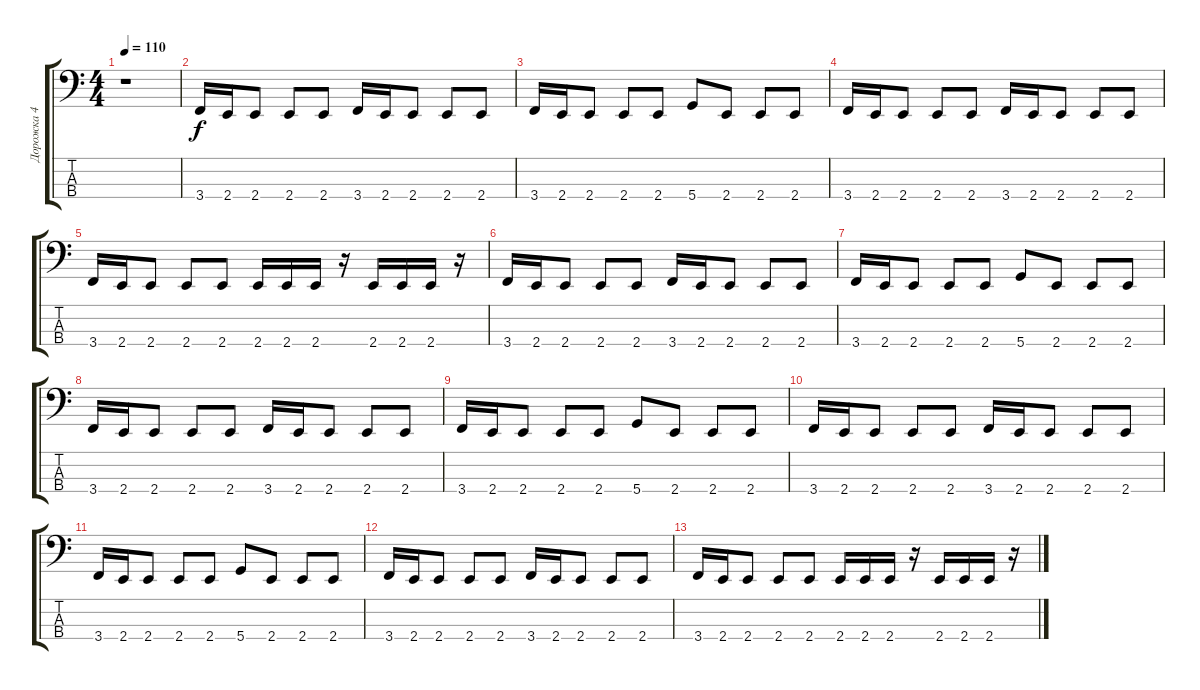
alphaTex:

\track ("Дорожка 4" "Дорожка 4") {instrument electricbassfinger}
\staff {score tabs}
\tuning (G2 D2 A1 D1) {hide}
\ts (4 4)
\tempo 110
\clef f4
\ks c
r.1{dy f} |
3.4.16 2.4.16 2.4.8 2.4.8 2.4.8 3.4.16 2.4.16 2.4.8 2.4.8 2.4.8 |
3.4.16 2.4.16 2.4.8 2.4.8 2.4.8 5.4.8 2.4.8 2.4.8 2.4.8 |
3.4.16 2.4.16 2.4.8 2.4.8 2.4.8 3.4.16 2.4.16 2.4.8 2.4.8 2.4.8 |
3.4.16 2.4.16 2.4.8 2.4.8 2.4.8 2.4.16 2.4.16 2.4.16 r.16 2.4.16 2.4.16 2.4.16 r.16 |
3.4.16 2.4.16 2.4.8 2.4.8 2.4.8 3.4.16 2.4.16 2.4.8 2.4.8 2.4.8 |
3.4.16 2.4.16 2.4.8 2.4.8 2.4.8 5.4.8 2.4.8 2.4.8 2.4.8 |
3.4.16 2.4.16 2.4.8 2.4.8 2.4.8 3.4.16 2.4.16 2.4.8 2.4.8 2.4.8 |
3.4.16 2.4.16 2.4.8 2.4.8 2.4.8 5.4.8 2.4.8 2.4.8 2.4.8 |
3.4.16 2.4.16 2.4.8 2.4.8 2.4.8 3.4.16 2.4.16 2.4.8 2.4.8 2.4.8 |
3.4.16 2.4.16 2.4.8 2.4.8 2.4.8 5.4.8 2.4.8 2.4.8 2.4.8 |
3.4.16 2.4.16 2.4.8 2.4.8 2.4.8 3.4.16 2.4.16 2.4.8 2.4.8 2.4.8 |
3.4.16 2.4.16 2.4.8 2.4.8 2.4.8 2.4.16 2.4.16 2.4.16 r.16 2.4.16 2.4.16 2.4.16 r.16
